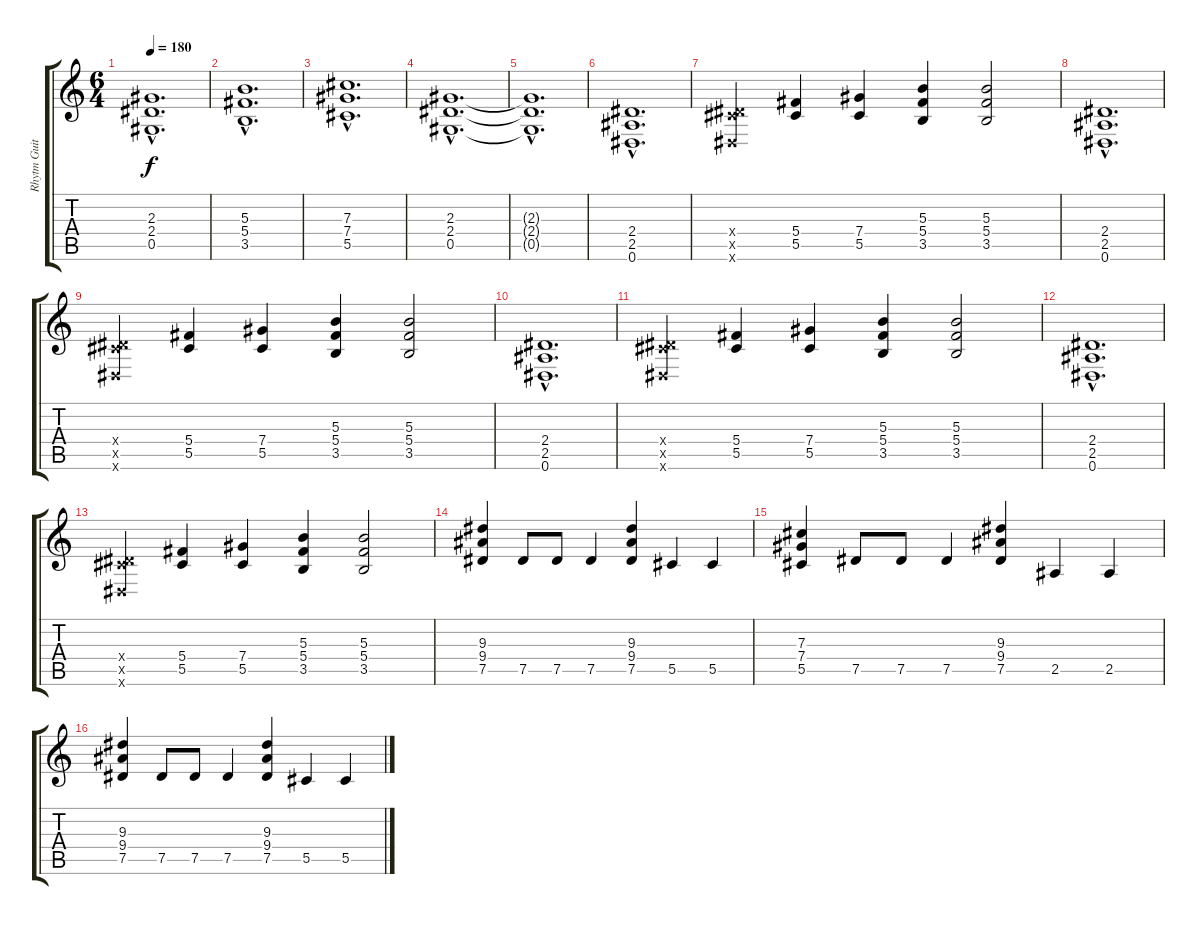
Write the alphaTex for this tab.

\track ("Rhytm Guitar" "Rhytm Guit") {instrument distortionguitar}
\staff {score tabs}
\tuning (Eb4 Bb3 Gb3 Db3 Ab2 Eb2) {hide}
\ts (6 4)
\tempo 180
\clef g2
\ks c
(2.3{hac t} 2.4{hac t} 0.5{hac t}).1{d dy f} |
(5.3{hac} 5.4{hac} 3.5{hac}).1{d} |
(7.3{hac} 7.4{hac} 5.5{hac}).1{d} |
(2.3{hac} 2.4{hac} 0.5{hac}).1{d} |
(2.3{hac t} 2.4{hac t} 0.5{hac t}).1{d} |
(2.4{hac} 2.5{hac} 0.6{hac}).1{d} |
(0.4{x} 7.5{x} 0.6{x}).4 (5.4 5.5).4 (7.4 5.5).4 (5.3 5.4 3.5).4 (5.3 5.4 3.5).2 |
(2.4{hac} 2.5{hac} 0.6{hac}).1{d} |
(0.4{x} 7.5{x} 0.6{x}).4 (5.4 5.5).4 (7.4 5.5).4 (5.3 5.4 3.5).4 (5.3 5.4 3.5).2 |
(2.4{hac} 2.5{hac} 0.6{hac}).1{d} |
(0.4{x} 7.5{x} 0.6{x}).4 (5.4 5.5).4 (7.4 5.5).4 (5.3 5.4 3.5).4 (5.3 5.4 3.5).2 |
(2.4{hac} 2.5{hac} 0.6{hac}).1{d} |
(0.4{x} 7.5{x} 0.6{x}).4 (5.4 5.5).4 (7.4 5.5).4 (5.3 5.4 3.5).4 (5.3 5.4 3.5).2 |
(9.3 9.4 7.5).4 7.5.8 7.5.8 7.5.4 (9.3 9.4 7.5).4 5.5.4 5.5.4 |
(7.3 7.4 5.5).4 7.5.8 7.5.8 7.5.4 (9.3 9.4 7.5).4 2.5.4 2.5.4 |
(9.3 9.4 7.5).4 7.5.8 7.5.8 7.5.4 (9.3 9.4 7.5).4 5.5.4 5.5.4
